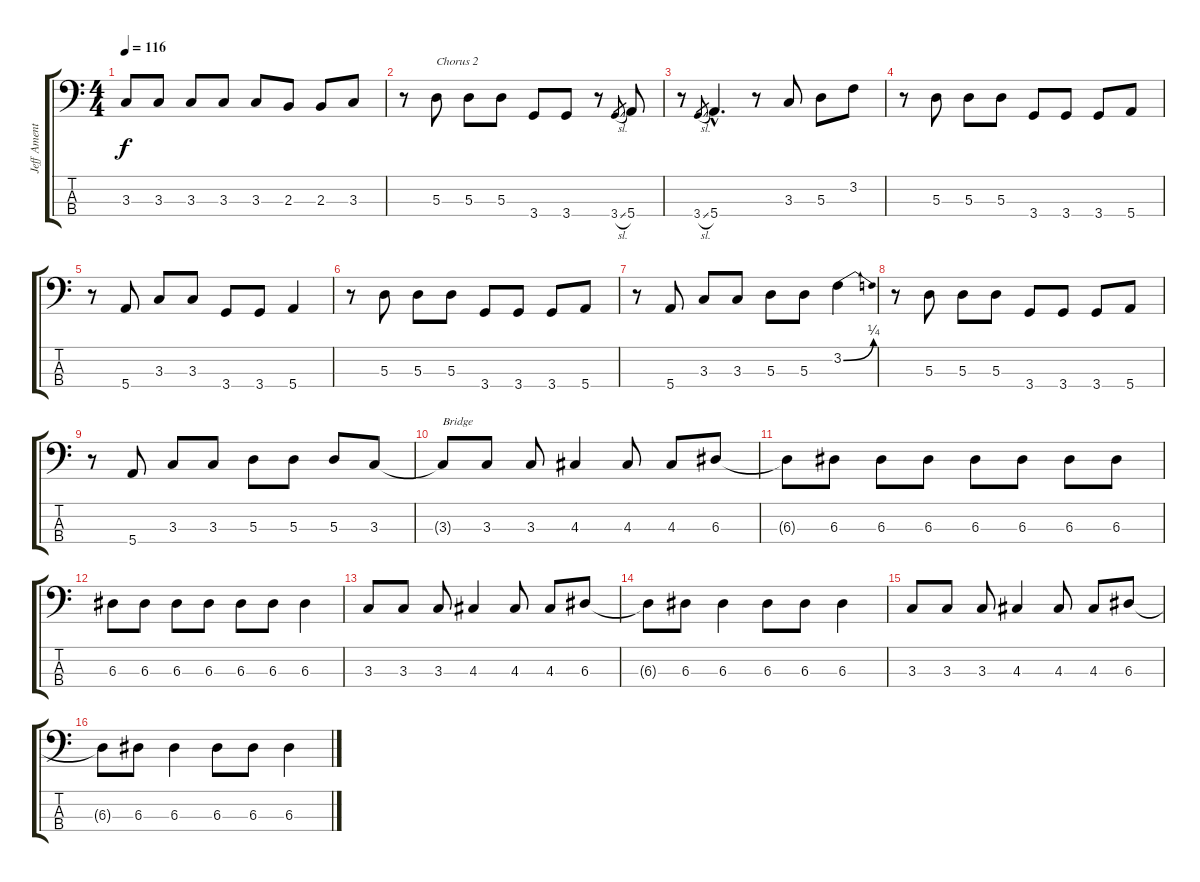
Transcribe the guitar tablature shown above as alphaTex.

\track ("Jeff Ament" "Jeff Ament") {instrument electricbasspick}
\staff {score tabs}
\tuning (G2 D2 A1 E1) {hide}
\ts (4 4)
\tempo 116
\clef f4
\ks c
3.3.8{dy f} 3.3.8 3.3.8 3.3.8 3.3.8 2.3.8 2.3.8 3.3.8 |
r.8 5.3.8{txt "Chorus 2"} 5.3.8 5.3.8 3.4.8 3.4.8 r.8 3.4{sl}.8{gr} 5.4.8 |
r.8 3.4{sl}.8{gr} 5.4{hac}.4{d} r.8 3.3.8 5.3.8 3.2.8 |
r.8 5.3.8 5.3.8 5.3.8 3.4.8 3.4.8 3.4.8 5.4.8 |
r.8 5.4.8 3.3.8 3.3.8 3.4.8 3.4.8 5.4.4 |
r.8 5.3.8 5.3.8 5.3.8 3.4.8 3.4.8 3.4.8 5.4.8 |
r.8 5.4.8 3.3.8 3.3.8 5.3.8 5.3.8 3.2{be (bend 0 0 60 1)}.4 |
r.8 5.3.8 5.3.8 5.3.8 3.4.8 3.4.8 3.4.8 5.4.8 |
r.8 5.4.8 3.3.8 3.3.8 5.3.8 5.3.8 5.3.8 3.3.8 |
3.3{t}.8{txt "Bridge"} 3.3.8 3.3.8 4.3.4 4.3.8 4.3.8 6.3.8 |
6.3{t}.8 6.3.8 6.3.8 6.3.8 6.3.8 6.3.8 6.3.8 6.3.8 |
6.3.8 6.3.8 6.3.8 6.3.8 6.3.8 6.3.8 6.3.4 |
3.3.8 3.3.8 3.3.8 4.3.4 4.3.8 4.3.8 6.3.8 |
6.3{t}.8 6.3.8 6.3.4 6.3.8 6.3.8 6.3.4 |
3.3.8 3.3.8 3.3.8 4.3.4 4.3.8 4.3.8 6.3.8 |
6.3{t}.8 6.3.8 6.3.4 6.3.8 6.3.8 6.3.4
